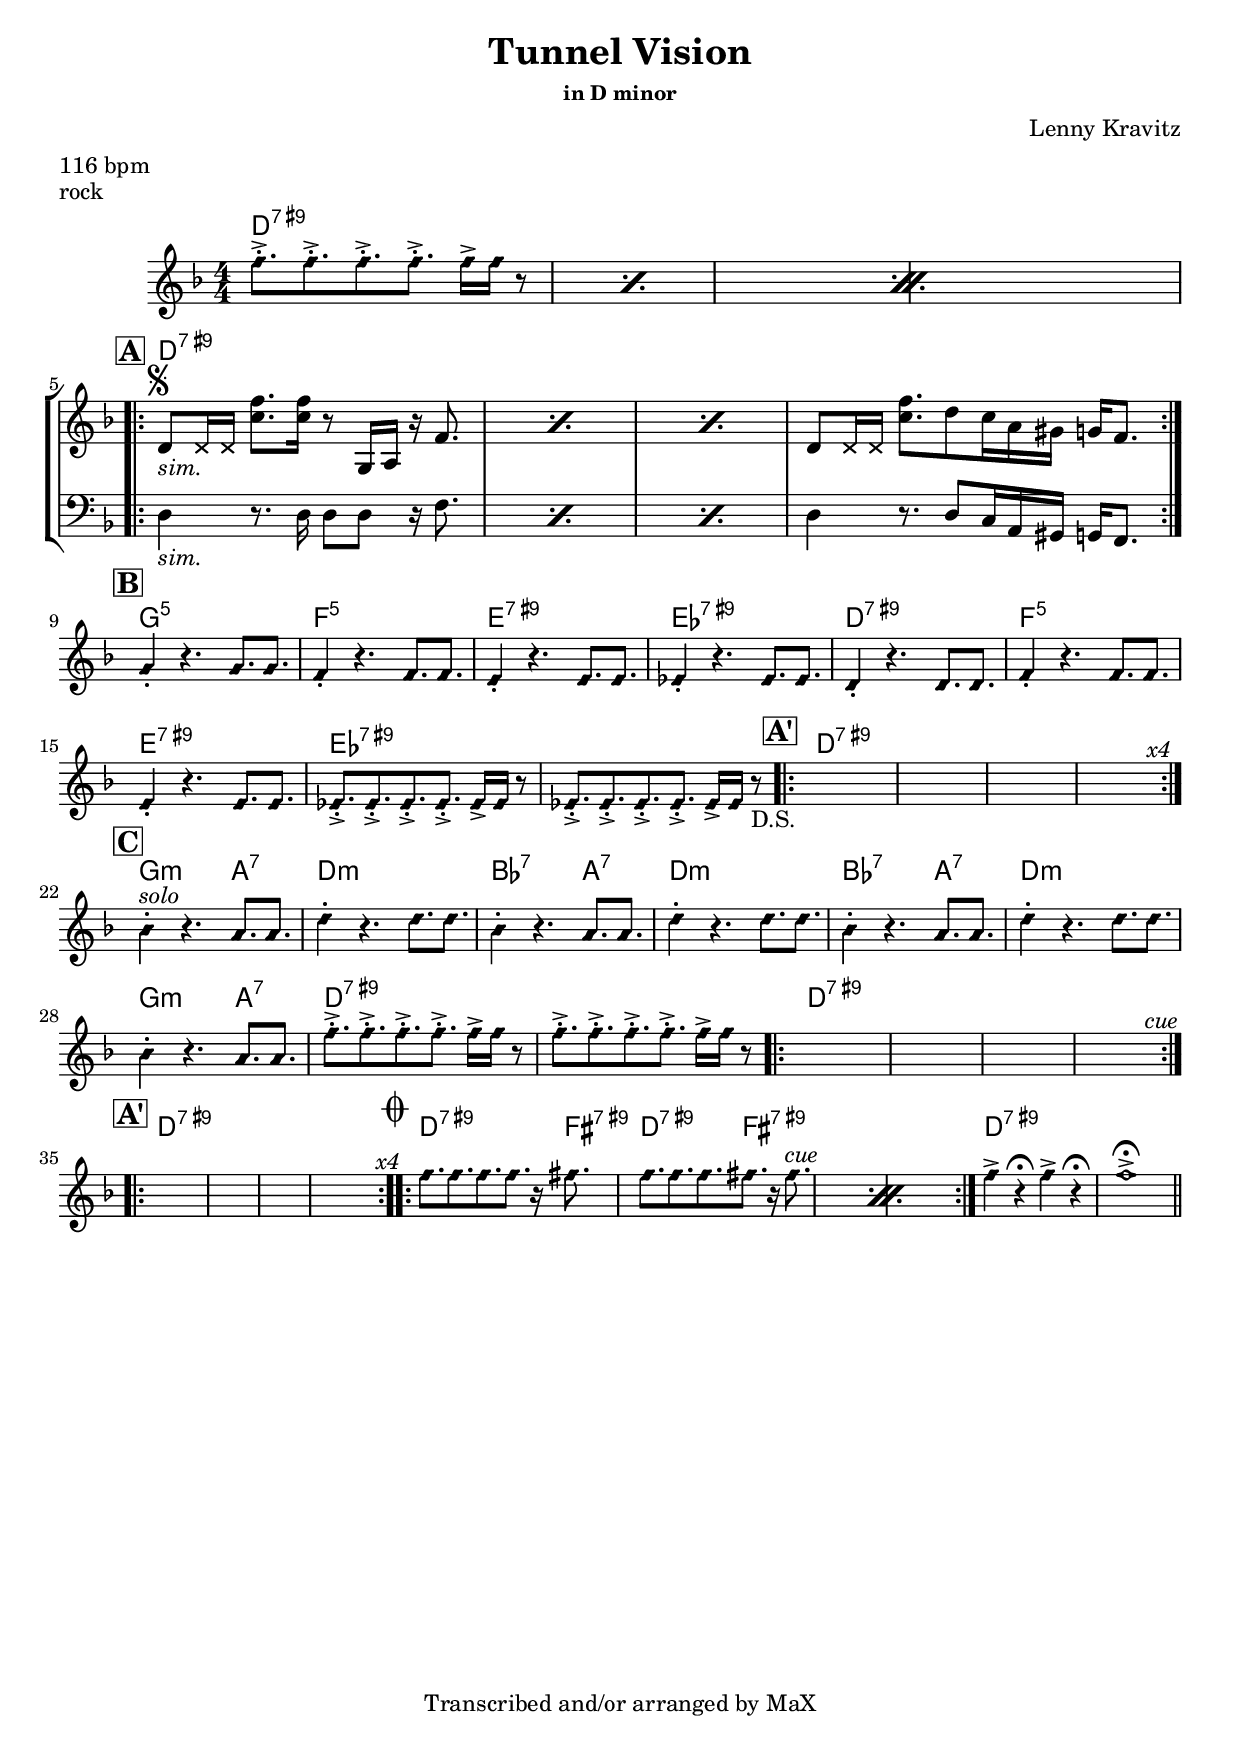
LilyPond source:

\version "2.12.3"

%
% $File$
% $Date$
% $Revision$
% $Author$
%

\header {
  title = "Tunnel Vision"
  subtitle = ""
  subsubtitle = "in D minor"

  composer = "Lenny Kravitz"
  poet = ""
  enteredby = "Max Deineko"

  meter = "116 bpm"
  piece = "rock"
  version = "$Revision$"

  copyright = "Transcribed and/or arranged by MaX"
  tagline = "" % or leave the lilypond line
}


harm = \chords {
  \set Score.skipBars = ##t
  \set Score.markFormatter = #format-mark-box-letters

  d1:9+ s1*3

  \break
  \mark \markup {\box \bold "A"}
  d1:9+ s1*3

  \break
  \mark \markup {\box \bold "B"}
  g1:^3 f:^3 e:9+ es:9+
  d:9+ f:^3 e:9+ es:9+ s1

  \mark \markup {\box \bold "A'"}
  d1:9+ s1*3

  \break
  \mark \markup {\box \bold "C"}
  g4:m s4. a:7 d1:m
  bes4:7 s4. a:7 d1:m
  bes4:7 s4. a:7 d1:m
  g4:m s4. a:7
  d1:9+ s1
  d1:9+ s1*3

  \break
  \mark \markup {\box \bold "A'"}
  d1:9+ s1*3

  \mark \markup{ \musicglyph #"scripts.coda" }

  d4:9+ s2 s16 fis8.:9+
  d4:9+ s4 s16 fis8.:9+ s4
  s1 * 2

  d1:9+ s1

}

mel = \relative c'' {
  \set Score.skipBars = ##t
  \set Score.markFormatter = #format-mark-box-letters
  \override Staff.TimeSignature #'style = #'()

  \key d \minor
  \time 4/4

  \override NoteHead #'style = #'diamond

  \repeat percent 2 {
    \repeat percent 2 {
      f8.-.-> f-.-> f-.-> f-.-> f16-> f r8
      %d16 r r d r r d r r d r r d d r8
    }
  }

  \repeat volta 2 {
    \repeat percent 3 {
      \override NoteHead #'style = #'default
      d,8
      ^\markup{\musicglyph #"scripts.segno"}
      _\markup{\italic sim.}
      \override NoteHead #'style = #'cross
      d16 d
      \override NoteHead #'style = #'default
      <c' f>8. <c f>16
      r8 g,16 a r f'8.
    }
    d8
    \override NoteHead #'style = #'cross
    d16 d
    \override NoteHead #'style = #'default
    <c' f>8.  d8 c16 a gis g f8.
  }

  \override NoteHead #'style = #'diamond

  g4-.
  r4. g8. g
  f4-. r4. f8. f
  e4-. r4. e8. e
  es4-. r4. es8. es
  d4-. r4. d8. d
  f4-. r4. f8. f
  e4-. r4. e8. e
  es8.-.-> es-.-> es-.-> es-.-> es16-> es r8
  es8.-.-> es-.-> es-.-> es-.-> es16-> es r8
  _\markup{D.S.}

  \repeat volta 4 {
    s1
    %^\markup{\hspace #0.0 \italic{as in A}}
    s1 s1 s1
    ^\markup{\hspace #4.5 \italic x4}
  }

  bes'4-.
  ^\markup{\italic solo}
  r4. a8. a
  d4-. r4. d8. d
  bes4-. r4. a8. a
  d4-. r4. d8. d
  bes4-. r4. a8. a
  d4-. r4. d8. d
  bes4-. r4. a8. a
  f'8.-.-> f-.-> f-.-> f-.-> f16-> f r8
  f8.-.-> f-.-> f-.-> f-.-> f16-> f r8
  \repeat volta 4 {
    s1
    %^\markup{\hspace #-3.0 \italic{as in A}}
    s1 s1 s1
    ^\markup{\hspace #4.5 \italic cue}
  }

  \repeat volta 4 {
    s1
    %^\markup{\italic{as above}}
    s1 s1 s1
    ^\markup{\hspace #4.5 \italic x4}
  }
  \repeat volta 2 {
    \repeat percent 2 {
      f8. f f f r16 fis8.
      f8. f f fis r16 fis8.
      ^\markup{\italic cue}
    }
  }
  f4-> r \fermata
  f-> r \fermata
  f1-> \fermata

  \bar "||"
}

bass = \relative c {

  \set Score.skipBars = ##t
  \set Score.markFormatter = #format-mark-box-letters
  \override Staff.TimeSignature #'style = #'()

  \key d \minor
  \time 4/4
  \clef bass

  s1 * 4

  \repeat percent 3 {
    d4
    _\markup{\italic sim.}
    r8. d16
    d8 d8 r16 f8.
  }
  d4 r8. d8 c16 a gis g f8.

}

\score {
  \transpose g g {
    \new StaffGroup = "intro" <<
      \new ChordNames = "chords" \harm
      \new Staff = "guitar" \mel
      \new Staff = "bass" \bass
    >>
  }
}

\layout {
  ragged-last = ##f
  \context {
    \RemoveEmptyStaffContext
    \override VerticalAxisGroup #'remove-first = ##t
  }
}
